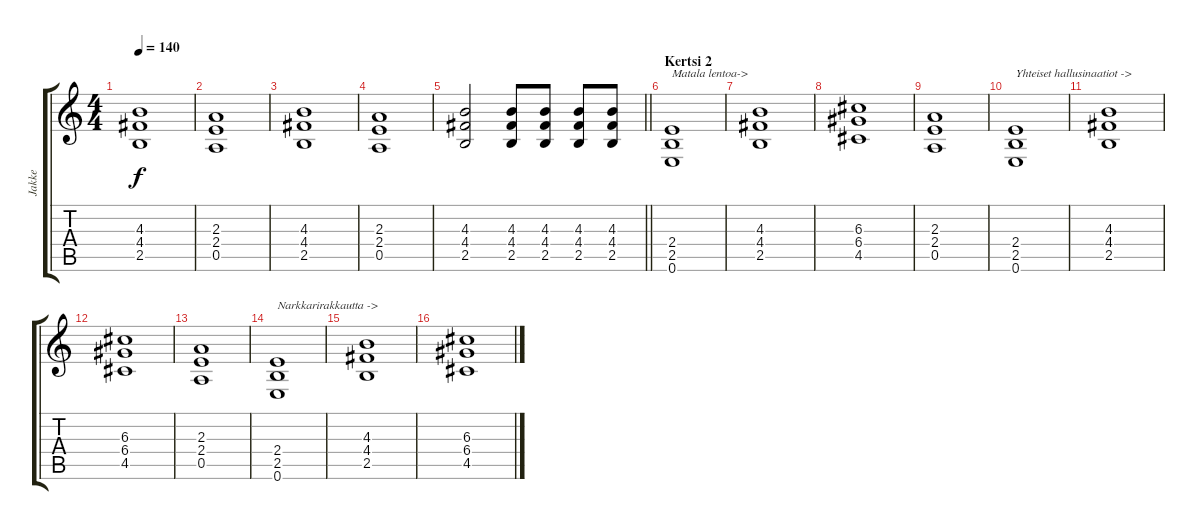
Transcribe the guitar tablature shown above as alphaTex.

\track ("Jakke" "Jakke") {instrument distortionguitar}
\staff {score tabs}
\tuning (E4 B3 G3 D3 A2 E2) {hide}
\ts (4 4)
\tempo 140
\clef g2
\ks c
(4.3 4.4 2.5).1{dy f} |
(2.3 2.4 0.5).1 |
(4.3 4.4 2.5).1 |
(2.3 2.4 0.5).1 |
\barLineRight lightlight
(4.3 4.4 2.5).2 (4.3 4.4 2.5).8 (4.3 4.4 2.5).8 (4.3 4.4 2.5).8 (4.3 4.4 2.5).8 |
\section ("" "Kertsi 2")
(2.4 2.5 0.6).1{txt "Matala lentoa->"} |
(4.3 4.4 2.5).1 |
(6.3 6.4 4.5).1 |
(2.3 2.4 0.5).1 |
(2.4 2.5 0.6).1{txt "Yhteiset hallusinaatiot ->"} |
(4.3 4.4 2.5).1 |
(6.3 6.4 4.5).1 |
(2.3 2.4 0.5).1 |
(2.4 2.5 0.6).1{txt "Narkkarirakkautta ->"} |
(4.3 4.4 2.5).1 |
(6.3 6.4 4.5).1
